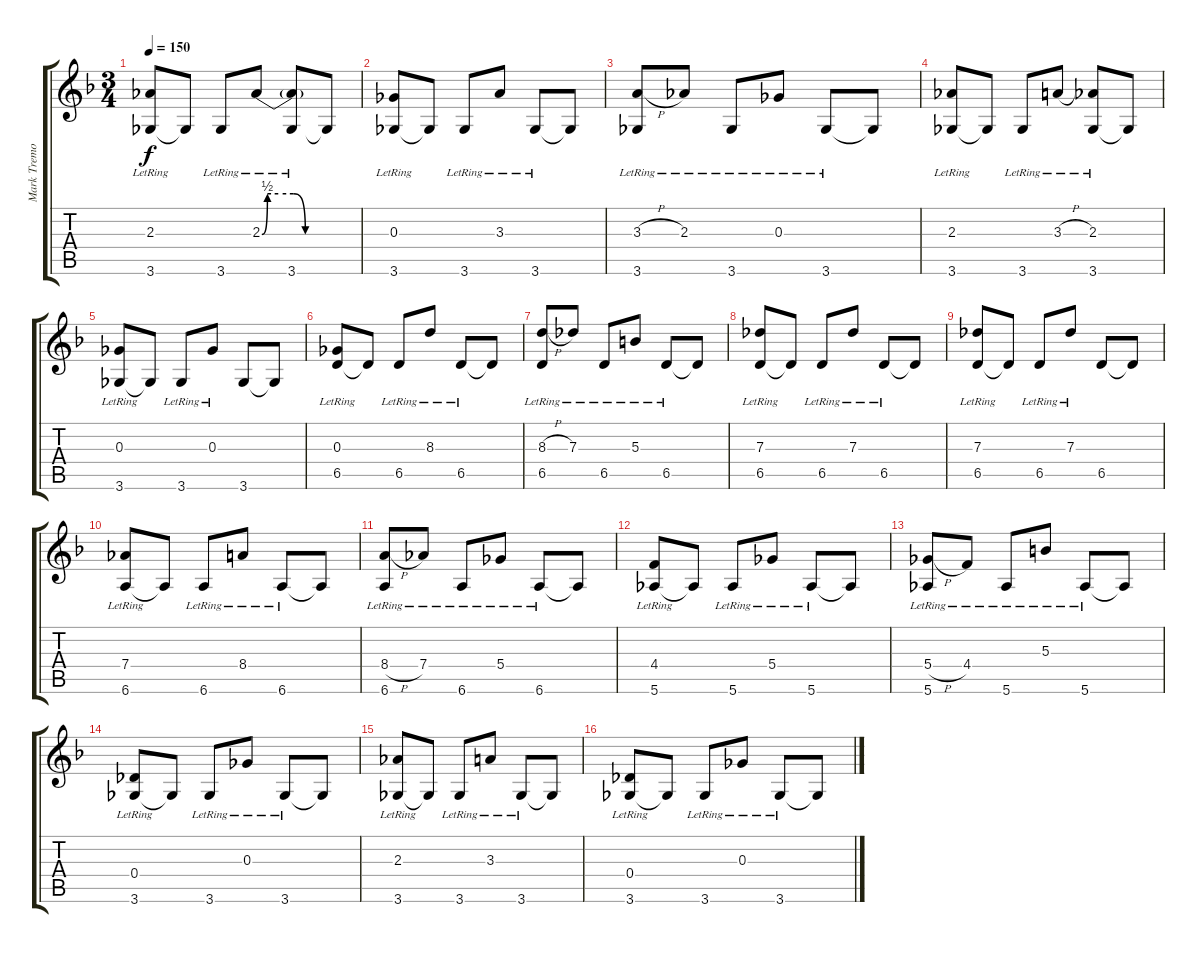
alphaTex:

\track ("Mark Tremonti" "Mark Tremo") {instrument electricguitarclean}
\staff {score tabs}
\tuning (Eb4 Bb3 Gb3 Db3 Ab2 Eb2) {hide}
\ts (3 4)
\tempo 150
\clef g2
\ks dminor
(2.3{lr} 3.6{lr}).8{dy f} 3.6{t}.8 3.6{lr}.8 2.3{be (custom 0 0 5 2 15 2 29 2 40 0 60 0) lr}.8 (2.3{t} 3.6{lr}).8 3.6{t}.8 |
(0.3{lr} 3.6{lr}).8 3.6{t}.8 3.6{lr}.8 3.3{lr}.8 3.6{lr}.8 3.6{t}.8 |
(3.3{h lr} 3.6{lr}).8 2.3{lr}.8 3.6{lr}.8 0.3{lr}.8 3.6{lr}.8 3.6{t}.8 |
(2.3{lr} 3.6{lr}).8 3.6{t}.8 3.6{lr}.8 3.3{h lr}.8 (2.3{lr} 3.6{lr}).8 3.6{t}.8 |
(0.3{lr} 3.6{lr}).8 3.6{t}.8 3.6{lr}.8 0.3{lr}.8 3.6.8 3.6{t}.8 |
(0.3{lr} 6.5{lr}).8 6.5{t}.8 6.5{lr}.8 8.3{lr}.8 6.5{lr}.8 6.5{t}.8 |
(8.3{h lr} 6.5{lr}).8 7.3{lr}.8 6.5{lr}.8 5.3{lr}.8 6.5{lr}.8 6.5{t}.8 |
(7.3{lr} 6.5{lr}).8 6.5{t}.8 6.5{lr}.8 7.3{lr}.8 6.5{lr}.8 6.5{t}.8 |
(7.3{lr} 6.5{lr}).8 6.5{t}.8 6.5{lr}.8 7.3{lr}.8 6.5.8 6.5{t}.8 |
(7.4{lr} 6.6{lr}).8 6.6{t}.8 6.6{lr}.8 8.4{lr}.8 6.6{lr}.8 6.6{t}.8 |
(8.4{h lr} 6.6{lr}).8 7.4{lr}.8 6.6{lr}.8 5.4{lr}.8 6.6{lr}.8 6.6{t}.8 |
(4.4{lr} 5.6{lr}).8 5.6{t}.8 5.6{lr}.8 5.4{lr}.8 5.6{lr}.8 5.6{t}.8 |
(5.4{h lr} 5.6{lr}).8 4.4{lr}.8 5.6{lr}.8 5.3{lr}.8 5.6{lr}.8 5.6{t}.8 |
(0.4{lr} 3.6{lr}).8 3.6{t}.8 3.6{lr}.8 0.3{lr}.8 3.6{lr}.8 3.6{t}.8 |
(2.3{lr} 3.6{lr}).8 3.6{t}.8 3.6{lr}.8 3.3{lr}.8 3.6{lr}.8 3.6{t}.8 |
(0.4{lr} 3.6{lr}).8 3.6{t}.8 3.6{lr}.8 0.3{lr}.8 3.6{lr}.8 3.6{t}.8
